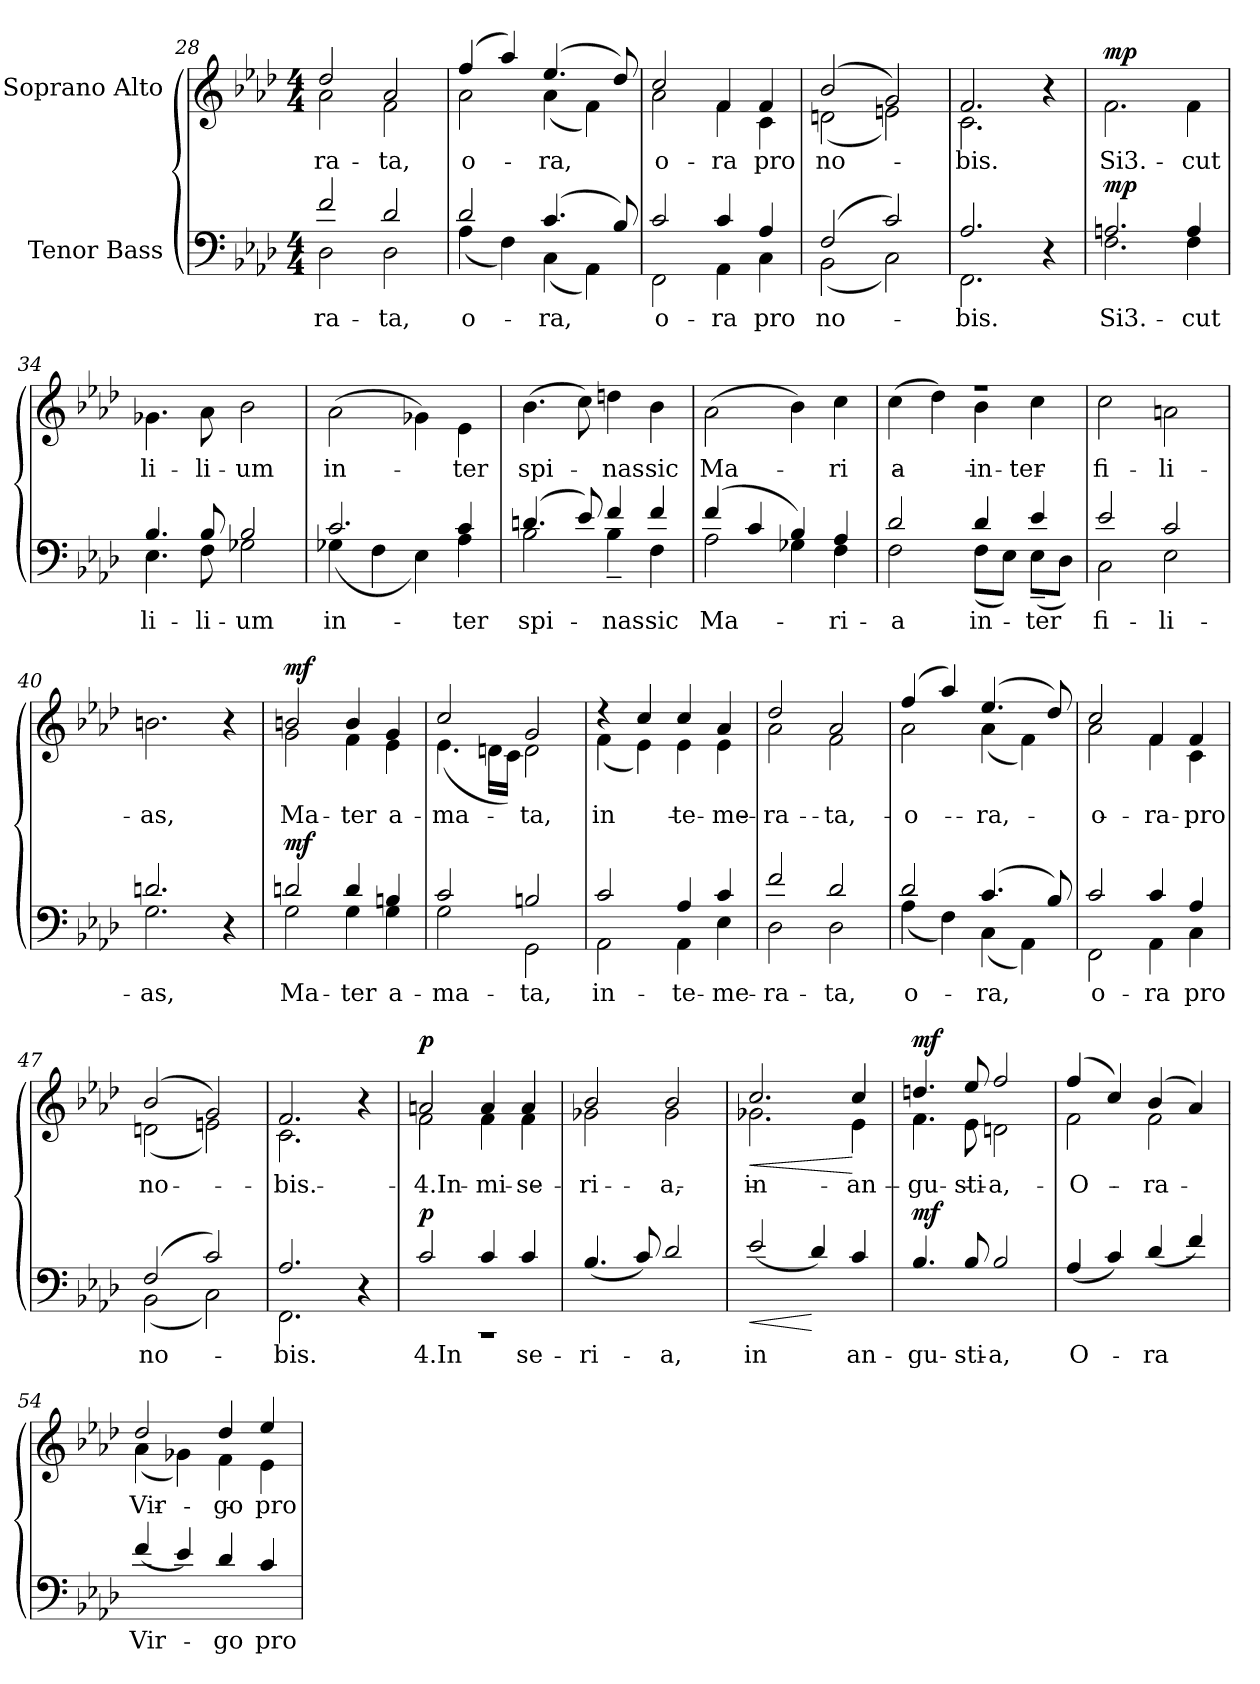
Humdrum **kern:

**kern	**text	**dynam	**kern	**text	**dynam
*part2	*part2	*part2	*part1	*part1	*part1
*staff2	*staff2	*staff2	*staff1	*staff1	*staff1
*I"Tenor  Bass	*	*	*I"Soprano  Alto	*	*
*clefF4	*	*	*clefG2	*	*
*k[b-e-a-d-]	*	*	*k[b-e-a-d-]	*	*
*A-:	*	*	*A-:	*	*
*M4/4	*	*	*M4/4	*	*
=28	=28	=28	=28	=28	=28
!	!LO:LY:a:cj	!	!	!LO:LY:b:cj	!
*^	*	*	*^	*	*
2f/	2D-\	-ra-	.	2dd-/	2a-\	-ra-	.
!	!	!LO:LY:a:cj	!	!	!	!LO:LY:b:cj	!
2d-/	2D-\	-ta,	.	2a-/	2f\	-ta,	.
=29	=29	=29	=29	=29	=29	=29	=29
!	!	!LO:LY:a:cj	!	!	!	!LO:LY:b:cj	!
2d-/	(<4A-\	o-	.	(>4ff/	2a-\	o-	.
.	4F\)	.	.	4aa-/)	.	.	.
!	!	!LO:LY:a:cj	!	!	!	!LO:LY:b:cj	!
(>4.c/	(<4C\	-ra,	.	(>4.ee-/	(<4a-\	-ra,	.
.	4AA-\)	.	.	.	4f\)	.	.
8B-/)	.	.	.	8dd-/)	.	.	.
=30	=30	=30	=30	=30	=30	=30	=30
!	!	!LO:LY:a:cj	!	!	!	!LO:LY:b:cj	!
2c/	2FF\	o-	.	2cc/	2a-\	o-	.
!	!	!LO:LY:a:cj	!	!	!	!LO:LY:b:cj	!
4c/	4AA-\	-ra	.	4f/	4f\	-ra	.
!	!	!LO:LY:a:cj	!	!	!	!LO:LY:b:cj	!
4A-/	4C\	pro	.	4f/	4c\	pro	.
!!LO:LB:g=z	!!
=31	=31	=31	=31	=31	=31	=31	=31
!	!	!LO:LY:a:cj	!	!	!	!LO:LY:b:cj	!
(>2F/	(<2BB-\	no-	.	(>2b-/	(<2dn\	no-	.
2c/)	2C\)	.	.	2g/)	2en\)	.	.
=32	=32	=32	=32	=32	=32	=32	=32
!	!	!LO:LY:a:cj	!	!	!	!LO:LY:b:cj	!
2.A-/	2.FF\	-bis.	.	2.f/	2.c\	-bis.	.
4r	4ryy	.	.	4r	4ryy	.	.
=33	=33	=33	=33	=33	=33	=33	=33
!	!	!LO:LY:a:cj	!LO:DY:b	!	!	!LO:LY:b:cj	!LO:DY:a
*	*	*	*	*v	*v	*	*
2.An/	2.F\	Si3.-	mp	2.f\	Si3.-	mp
!	!	!LO:LY:a:cj	!	!	!LO:LY:b:cj	!
4A/	4F\	-cut	.	4f\	-cut	.
=34	=34	=34	=34	=34	=34	=34
!	!	!LO:LY:a:cj	!	!	!LO:LY:b:cj	!
4.B-/	4.E-\	li-	.	4.g-X\	li-	.
!	!	!LO:LY:a	!	!	!LO:LY:b	!
8B-/	8F\	-li-	.	8a-\	-li-	.
!	!	!LO:LY:a:cj	!	!	!LO:LY:b:cj	!
2B-/	2G-X\	-um	.	2b-\	-um	.
=35	=35	=35	=35	=35	=35	=35
!	!	!LO:LY:a:cj	!	!	!LO:LY:b:cj	!
2.c/	(<4G-X\	in-	.	(<2a-\	in-	.
.	4F\	.	.	.	.	.
.	4E-\)	.	.	4g-X\)	.	.
!	!	!LO:LY:a:cj	!	!	!LO:LY:b:cj	!
4c/	4A-\	-ter	.	4e-\	-ter	.
!!LO:LB:g=z
=36	=36	=36	=36	=36	=36	=36
!	!	!LO:LY:a:cj	!	!	!LO:LY:b:cj	!
(>4.dn/	2B-\	spi-	.	(<4.b-\	spi-	.
8e-/)	.	.	.	8cc\)	.	.
!	!	!LO:LY:a:cj	!	!	!LO:LY:b:cj	!
4f/	4B-~>\	-nas	.	4ddn\	-nas	.
!	!	!LO:LY:a:cj	!	!	!LO:LY:b:cj	!
4f/	4F\	sic	.	4b-\	sic	.
=37	=37	=37	=37	=37	=37	=37
!	!	!LO:LY:a:cj	!	!	!LO:LY:b:cj	!
(>4f/	2A-\	Ma-	.	(<2a-\	Ma-	.
4c/	.	.	.	.	.	.
4B-/)	4G-X\	.	.	4b-\)	.	.
!	!	!LO:LY:a:cj	!	!	!LO:LY:b:cj	!
4A-/	4F\	-ri-	.	4cc\	-ri-	.
=38	=38	=38	=38	=38	=38	=38
!	!	!LO:LY:a:cj	!	!	!LO:LY:b:cj	!
*	*	*	*	*^	*	*
2d-/	2F\	-a	.	2ryy	(<4cc\	-a	.
.	.	.	.	.	4dd-\)	.	.
!	!	!LO:LY:a:cj	!	!LO:N:vis=1	!	!LO:LY:b:cj	!
4d-/	(<8F\L	in-	.	2r	4b-\	in-	.
.	8E-\J)	.	.	.	.	.	.
!	!	!LO:LY:a	!	!	!	!LO:LY:b	!
4e-/	(<8E-~>\L	-ter	.	.	4cc\	-ter	.
.	8D-\J)	.	.	.	.	.	.
*	*	*	*	*v	*v	*	*
=39	=39	=39	=39	=39	=39	=39
!	!	!LO:LY:a:cj	!	!	!LO:LY:b:cj	!
2e-/	2C\	fi-	.	2cc\	fi-	.
!	!	!LO:LY:a:cj	!	!	!LO:LY:b:cj	!
2c/	2E-\	-li-	.	2an\	-li-	.
=40	=40	=40	=40	=40	=40	=40
!	!	!LO:LY:a:cj	!	!	!LO:LY:b:cj	!
2.dn/	2.G\	-as,	.	2.bn\	-as,	.
4r	4ryy	.	.	4r	.	.
!!LO:PB:g=z
=41	=41	=41	=41	=41	=41	=41
!	!	!LO:LY:a:cj	!LO:DY:b	!	!LO:LY:b:cj	!LO:DY:a
*	*	*	*	*^	*	*
2dn/	2G\	Ma-	mf	2bn/	2g\	Ma-	mf
!	!	!LO:LY:a:cj	!	!	!	!LO:LY:b:cj	!
4d/	4G\	-ter	.	4b/	4f\	-ter	.
!	!	!LO:LY:a:cj	!	!	!	!LO:LY:b:cj	!
4Bn/	4G\	a-	.	4g/	4e-\	a-	.
=42	=42	=42	=42	=42	=42	=42	=42
!	!	!LO:LY:a:cj	!	!	!	!LO:LY:b:cj	!
2c/	2G\	-ma-	.	2cc/	(<4.e-\	-ma-	.
.	.	.	.	.	16dn\L	.	.
.	.	.	.	.	16c\J)	.	.
!	!	!LO:LY:a:cj	!	!	!	!LO:LY:b:cj	!
2Bn/	2GG\	-ta,	.	2g/	2d\	-ta,	.
=43	=43	=43	=43	=43	=43	=43	=43
!	!	!LO:LY:a:cj	!	!	!	!LO:LY:b:cj	!
2c/	2AA-\	in-	.	4rdd	(<4f\	in-	.
.	.	.	.	4cc/	4e-\)	.	.
!	!	!LO:LY:a:cj	!	!	!	!LO:LY:b:cj	!
4A-/	4AA-\	-te-	.	4cc/	4e-\	-te-	.
!	!	!LO:LY:a:cj	!	!	!	!LO:LY:b:cj	!
4c/	4E-\	-me-	.	4a-/	4e-\	-me-	.
=44	=44	=44	=44	=44	=44	=44	=44
!	!	!LO:LY:a:cj	!	!	!	!LO:LY:b:cj	!
2f/	2D-\	-ra-	.	2dd-/	2a-\	-ra-	.
!	!	!LO:LY:a:cj	!	!	!	!LO:LY:b:cj	!
2d-/	2D-\	-ta,	.	2a-/	2f\	-ta,	.
=45	=45	=45	=45	=45	=45	=45	=45
!	!	!LO:LY:a:cj	!	!	!	!LO:LY:b:cj	!
2d-/	(<4A-\	o-	.	(>4ff/	2a-\	o-	.
.	4F\)	.	.	4aa-/)	.	.	.
!	!	!LO:LY:a:cj	!	!	!	!LO:LY:b:cj	!
(>4.c/	(<4C\	-ra,	.	(>4.ee-/	(<4a-\	-ra,	.
.	4AA-\)	.	.	.	4f\)	.	.
8B-/)	.	.	.	8dd-/)	.	.	.
!!LO:LB:g=z	!!
=46	=46	=46	=46	=46	=46	=46	=46
!	!	!LO:LY:a:cj	!	!	!	!LO:LY:b:cj	!
2c/	2FF\	o-	.	2cc/	2a-\	o-	.
!	!	!LO:LY:a:cj	!	!	!	!LO:LY:b:cj	!
4c/	4AA-\	-ra	.	4f/	4f\	-ra	.
!	!	!LO:LY:a:cj	!	!	!	!LO:LY:b:cj	!
4A-/	4C\	pro	.	4f/	4c\	pro	.
=47	=47	=47	=47	=47	=47	=47	=47
!	!	!LO:LY:a:cj	!	!	!	!LO:LY:b:cj	!
(>2F/	(<2BB-\	no-	.	(>2b-/	(<2dn\	no-	.
2c/)	2C\)	.	.	2g/)	2en\)	.	.
=48	=48	=48	=48	=48	=48	=48	=48
!	!	!LO:LY:a:cj	!	!	!	!LO:LY:b:cj	!
2.A-/	2.FF\	-bis.	.	2.f/	2.c\	-bis.	.
4r	4ryy	.	.	4r	4ryy	.	.
=49	=49	=49	=49	=49	=49	=49	=49
!	!	!LO:LY:a:rj	!LO:DY:b	!	!	!LO:LY:b:rj	!LO:DY:a
2c/	2ryy	4.In	p	2an/	2f\	4.In	p
!	!LO:N:vis=1	!	!	!	!	!LO:LY:b:cj	!
4c/	2r	.	.	4a/	4f\	mi-	.
!	!	!LO:LY:a:cj	!	!	!	!LO:LY:b:cj	!
4c/	.	se-	.	4a/	4f\	-se-	.
*v	*v	*	*	*	*	*	*
=50	=50	=50	=50	=50	=50	=50
!	!LO:LY:a:cj	!	!	!	!LO:LY:b:cj	!
(>4.B-/	-ri-	.	2b-/	2g-X\	-ri-	.
8c/)	.	.	.	.	.	.
!	!LO:LY:a:cj	!	!	!	!LO:LY:b:cj	!
2d-/	-a,	.	2b-/	2g-\	-a,	.
!!LO:LB:g=z	!!
=51	=51	=51	=51	=51	=51	=51
!	!LO:LY:a:cj	!LO:HP:b	!	!	!LO:LY:b:cj	!LO:HP:b
(>2e-/	in	<	2.cc/	2.g-X\	in	<
4d-/)	.	[	.	.	.	.
!	!LO:LY:a:cj	!	!	!	!LO:LY:b:cj	!
4c/	an-	.	4cc/	4e-\	an-	[
=52	=52	=52	=52	=52	=52	=52
!	!LO:LY:a:cj	!LO:DY:b	!	!	!LO:LY:b:cj	!LO:DY:a
4.B-/	-gu-	mf	4.ddn/	4.f\	-gu-	mf
!	!LO:LY:a	!	!	!	!LO:LY:b	!
8B-/	-sti-	.	8ee-/	8e-\	-sti-	.
!	!LO:LY:a:rj	!	!	!	!LO:LY:b:rj	!
2B-/	-a,	.	2ff/	2dn\	-a,	.
=53	=53	=53	=53	=53	=53	=53
!	!LO:LY:a:cj	!	!	!	!LO:LY:b:cj	!
(>4A-/	O-	.	(>4ff/	2f\	O-	.
4c/)	.	.	4cc/)	.	.	.
!	!LO:LY:a:cj	!	!	!	!LO:LY:b:cj	!
(>4d-/	-ra	.	(>4b-/	2f\	-ra	.
4f/)	.	.	4a-/)	.	.	.
=54	=54	=54	=54	=54	=54	=54
!	!LO:LY:a:cj	!	!	!	!LO:LY:b:cj	!
(>4f/	Vir-	.	2dd-/	(<4a-\	Vir-	.
4e-/)	.	.	.	4g-X\)	.	.
!	!LO:LY:a:cj	!	!	!	!LO:LY:b:cj	!
4d-/	-go	.	4dd-/	4f\	-go	.
!	!LO:LY:a:cj	!	!	!	!LO:LY:b:cj	!
4c/	pro	.	4ee-/	4e-\	pro	.
*	*	*	*v	*v	*	*
=	=	=	=	=	=
*-	*-	*-	*-	*-	*-
